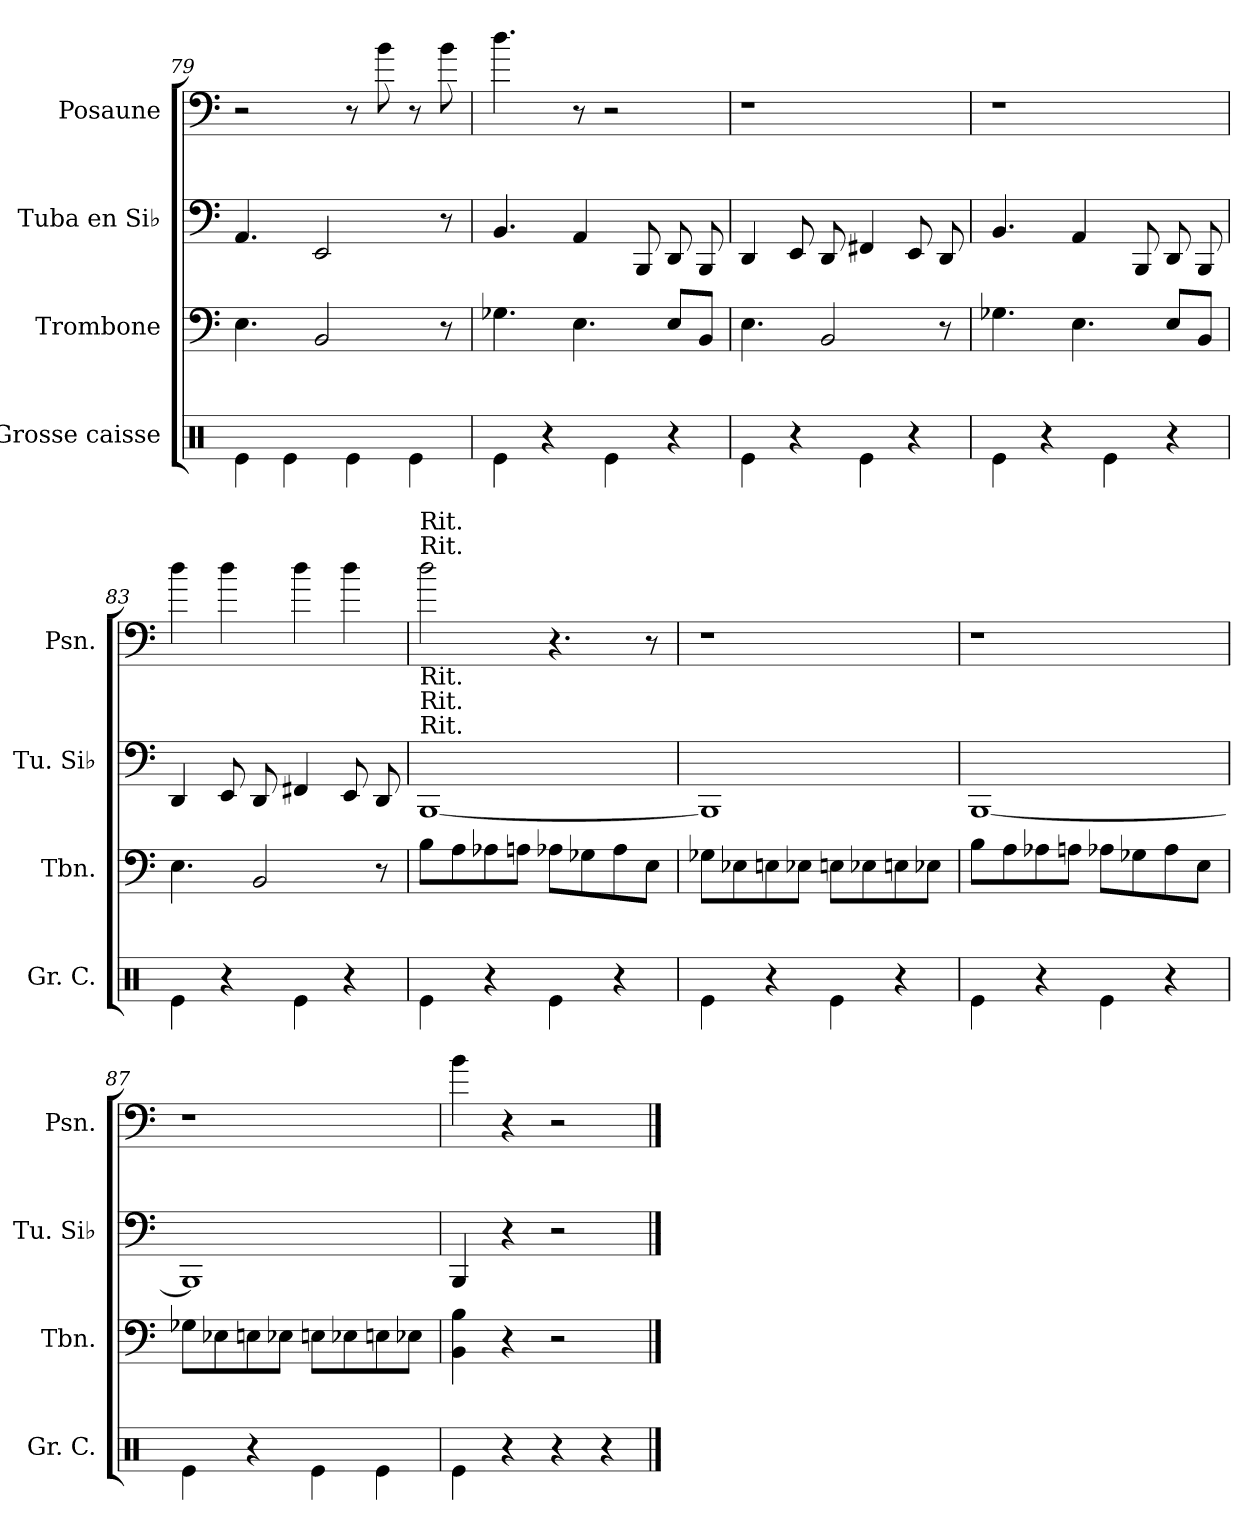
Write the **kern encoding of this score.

**kern	**kern	**kern	**kern
*part4	*part3	*part2	*part1
*staff4	*staff3	*staff2	*staff1
*I"Grosse caisse	*I"Trombone	*I"Tuba en Si♭	*I"Posaune
*I'Gr. C.	*I'Tbn.	*I'Tu. Si♭	*I'Psn.
*clefX	*clefF4	*clefF4	*clefF4
*k[]	*k[]	*k[]	*k[]
=79	=79	=79	=79
4Re\	4.E\	4.AA/	2r
4Re\	.	.	.
.	2BB/	2EE/	.
4Re\	.	.	8r
.	.	.	8b\
4Re\	.	.	8r
.	8r	8r	8b\
=80	=80	=80	=80
4Re\	4.G-X\	4.BB/	4.dd\
4r	.	.	.
.	4.E\	4AA/	8r
4Re\	.	.	2r
.	.	8BBB/	.
4r	8E/L	8DD/	.
.	8BB/J	8BBB/	.
=81	=81	=81	=81
4Re\	4.E\	4DD/	1r
4r	.	8EE/	.
.	2BB/	8DD/	.
4Re\	.	4FF#X/	.
4r	.	8EE/	.
.	8r	8DD/	.
=82	=82	=82	=82
4Re\	4.G-X\	4.BB/	1r
4r	.	.	.
.	4.E\	4AA/	.
4Re\	.	.	.
.	.	8BBB/	.
4r	8E/L	8DD/	.
.	8BB/J	8BBB/	.
!!LO:LB:g=z
=83	=83	=83	=83
4Re\	4.E\	4DD/	4dd\
4r	.	8EE/	4dd\
.	2BB/	8DD/	.
4Re\	.	4FF#X/	4dd\
4r	.	8EE/	4dd\
.	8r	8DD/	.
=84	=84	=84	=84
!	!	!	!LO:TX:a:t=Rit.
!	!	!	!LO:TX:a:t=Rit.
!	!	!	!LO:TX:b:t=Rit.
!	!	!	!LO:TX:b:t=Rit.
!	!	!	!LO:TX:b:t=Rit.
4Re\	8B\L	[1BBB	2dd\
.	8A\	.	.
4r	8A-X\	.	.
.	8An\J	.	.
4Re\	8A-X\L	.	4.r
.	8G-X\	.	.
4r	8A-\	.	.
.	8E\J	.	8r
=85	=85	=85	=85
4Re\	8G-X\L	1BBB]	1r
.	8E-X\	.	.
4r	8En\	.	.
.	8E-X\J	.	.
4Re\	8En\L	.	.
.	8E-X\	.	.
4r	8En\	.	.
.	8E-X\J	.	.
=86	=86	=86	=86
4Re\	8B\L	[1BBB	1r
.	8A\	.	.
4r	8A-X\	.	.
.	8An\J	.	.
4Re\	8A-X\L	.	.
.	8G-X\	.	.
4r	8A-\	.	.
.	8E\J	.	.
!!LO:LB:g=z
=87	=87	=87	=87
4Re\	8G-X\L	1BBB]	1r
.	8E-X\	.	.
4r	8En\	.	.
.	8E-X\J	.	.
4Re\	8En\L	.	.
.	8E-X\	.	.
4Re\	8En\	.	.
.	8E-X\J	.	.
=88	=88	=88	=88
4Re\	4BB\ 4B\	4BBB/	4b\
4r	4r	4r	4r
4r	2r	2r	2r
4r	.	.	.
==	==	==	==
*-	*-	*-	*-
